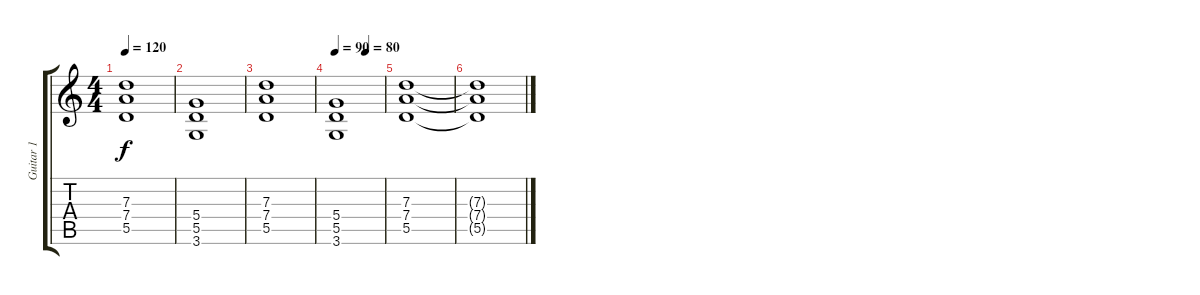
\track ("Guitar 1" "Guitar 1") {instrument distortionguitar}
\staff {score tabs}
\tuning (E4 B3 G3 D3 A2 E2) {hide}
\ts (4 4)
\tempo 120
\clef g2
\ks c
(7.3 7.4 5.5).1{dy f} |
(5.4 5.5 3.6).1 |
(7.3 7.4 5.5).1 |
\tempo 90
\tempo (80 0.625)
(5.4 5.5 3.6).1 |
(7.3 7.4 5.5).1 |
(7.3{t} 7.4{t} 5.5{t}).1
